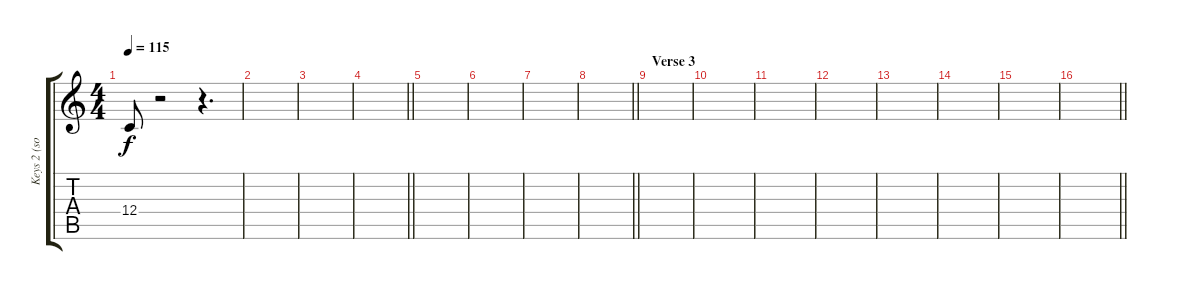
\track ("Keys 2 (sound)" "Keys 2 (so") {instrument fx1rain}
\staff {score tabs}
\tuning (D4 A3 F3 C3 G2 C2) {hide}
\ts (4 4)
\section ("" "")
\tempo 115
\clef g2
\ks c
12.4.8{dy f} r.2 r.4{d} |
|
|
\barLineRight lightlight
|
\section ("" "")
|
|
|
\barLineRight lightlight
|
\section ("" "Verse 3")
|
|
|
|
|
|
|
\barLineRight lightlight
